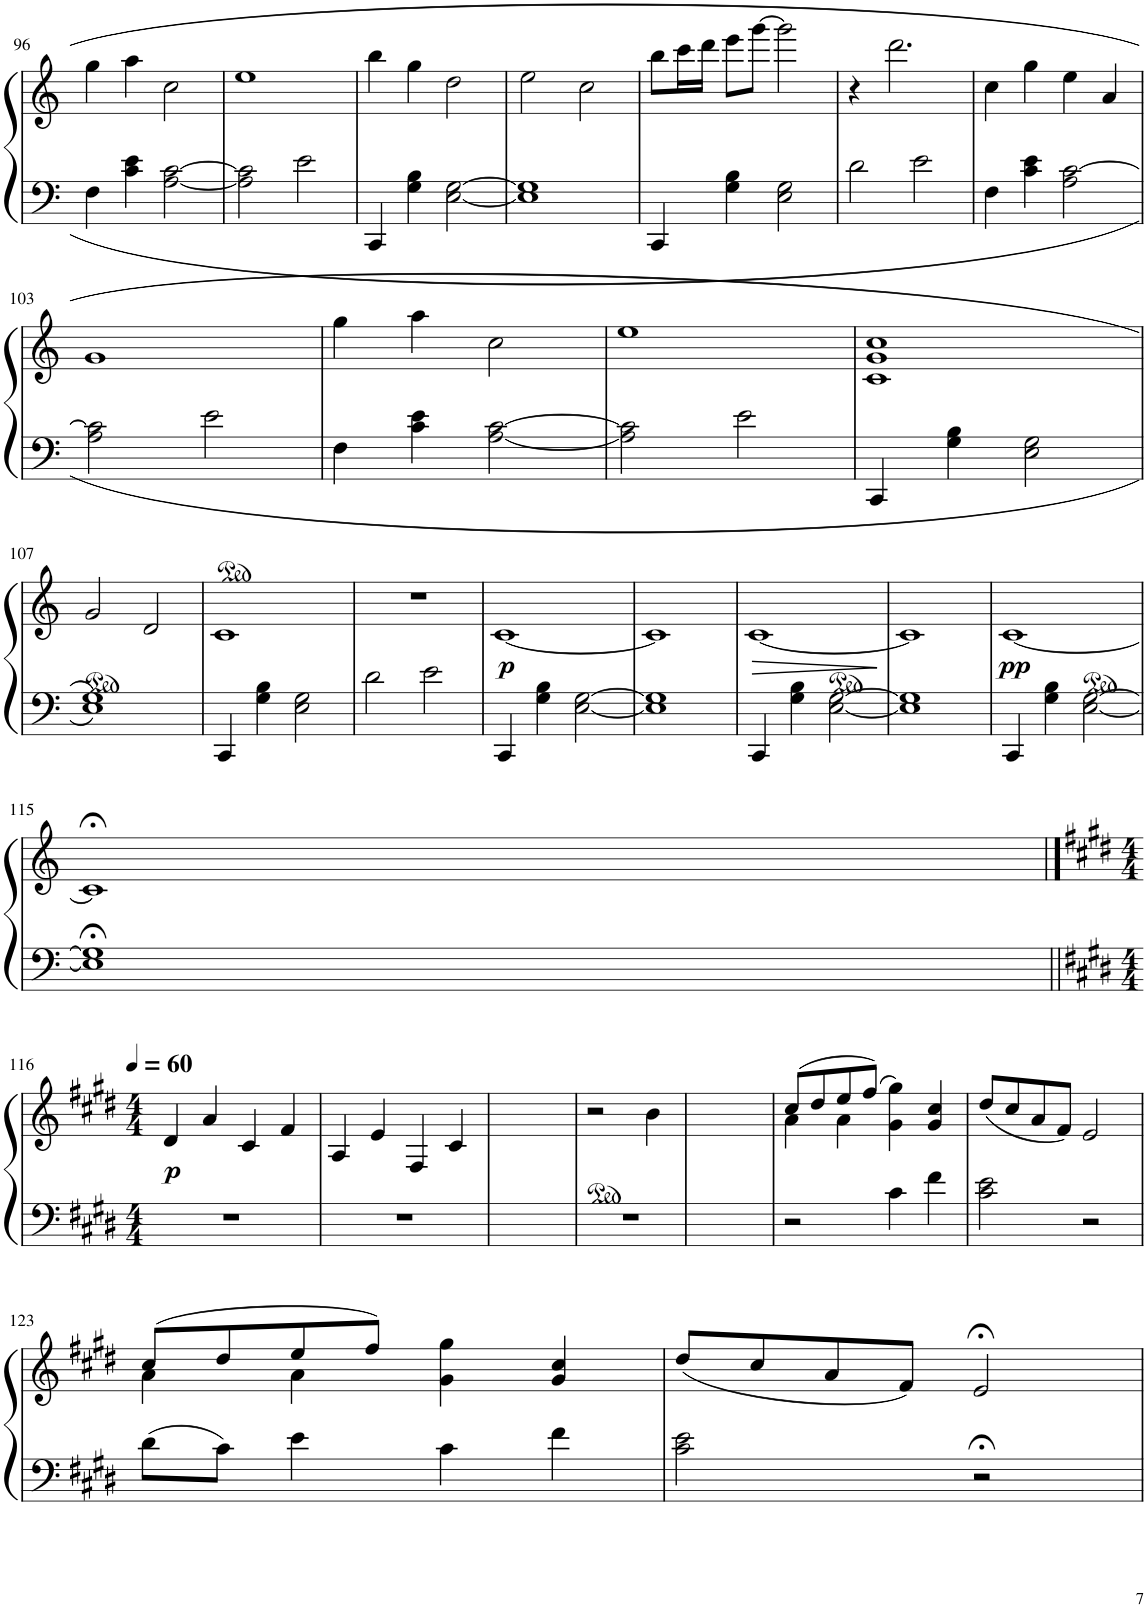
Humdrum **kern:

**kern	**kern	**dynam
*part1	*part1	*part1
*staff2	*staff1	*staff1/2
*I"Piano	*	*
*I'Pno	*	*
!!LO:PB:g=z
*clefF4	*clefG2	*
*k[]	*k[]	*
*M4/4	*M4/4	*
=96	=96	=96
4F\	4gg\	.
4c\ 4e\	4aa\	.
[<2A\ [>2c\	2cc\	.
=97	=97	=97
2A\] 2c\]	1ee	.
2e\	.	.
=98	=98	=98
4CC/	4bb\	.
4G\ 4B\	4gg\	.
[<2E\ [>2G\	2dd\	.
=99	=99	=99
1E] 1G]	2ee\	.
.	2cc\	.
=100	=100	=100
4CC/	8bb\L	.
.	16ccc\L	.
.	16ddd\JJ	.
4G\ 4B\	8eee\L	.
.	[>8ggg\J	.
2E\ 2G\	2ggg\]	.
=101	=101	=101
2d\	4r	.
.	2.ddd\	.
2e\	.	.
=102	=102	=102
4F\	4cc\	.
4c\ 4e\	4gg\	.
2A\ [>2c\	4ee\	.
.	4a/	.
!!LO:LB:g=z
=103	=103	=103
2A\ 2c\]	1g	.
2e\	.	.
=104	=104	=104
4F\	4gg\	.
4c\ 4e\	4aa\	.
[<2A\ [>2c\	2cc\	.
=105	=105	=105
2A\] 2c\]	1ee	.
2e\	.	.
=106	=106	=106
*	*^	*
*	*	*^	*
4CC/	1cc	1g	1c	.
4G\ 4B\	.	.	.	.
2E\ 2G\	.	.	.	.
*	*v	*v	*v	*
!!LO:LB:g=z
=107	=107	=107
1E 1G	2g/	.
.	2d/	.
=108	=108	=108
4CC/	1c	.
4G\ 4B\	.	.
2E\ 2G\	.	.
=109	=109	=109
2d\	1r	.
2e\	.	.
=110	=110	=110
!	!	!LO:DY:b
4CC/	[<1c	p
4G\ 4B\	.	.
[<2E\ [>2G\	.	.
=111	=111	=111
1E] 1G]	1c]	.
=112	=112	=112
!	!	!LO:HP:b
4CC/	[<1c	>
4G\ 4B\	.	.
[<2E\ [>2G\	.	.
.	.	]
=113	=113	=113
1E] 1G]	1c]	.
=114	=114	=114
!	!	!LO:DY:b
4CC/	[<1c	pp
4G\ 4B\	.	.
[<2E\ [>2G\	.	.
!!LO:LB:g=z
=115	=115	=115
1E];< 1G];<	1c;<]	.
!!LO:LB:g=z
==116	==116	==116
*k[f#c#g#d#]	*k[f#c#g#d#]	*
*M4/4	*M4/4	*
*	*MM60	*
!	!	!LO:DY:b
1r	4d#/	p
.	4a/	.
.	4c#/	.
.	4f#/	.
=117	=117	=117
1r	4A/	.
.	4e/	.
.	4F#/	.
.	4c#/	.
=118	=118	=118
1ryy	1ryy	.
=119	=119	=119
2.r	2r	.
.	4b\	.
=120	=120	=120
1ryy	1ryy	.
=121	=121	=121
*	*^	*
2r	(>8cc#/L	4a\	.
.	8dd#/	.	.
.	8ee/	4a\	.
.	(>8ff#/J)	.	.
4c#\	2ryy	4g#\ 4gg#\)	.
4f#\	.	4g#/ 4cc#/	.
*	*v	*v	*
=122	=122	=122
2c#\ 2e\	(<8dd#/L	.
.	8cc#/	.
.	8a/	.
.	8f#/J)	.
2r	2e/	.
!!LO:LB:g=z
=123	=123	=123
*	*^	*
8d#\L	(>8cc#/L	4a\	.
8c#\J	8dd#/	.	.
4e\	8ee/	4a\	.
.	8ff#/J)	.	.
4c#\	2ryy	4g#\ 4gg#\	.
4f#\	.	4g#/ 4cc#/	.
*	*v	*v	*
=124	=124	=124
2c#\ 2e\	(<8dd#/L	.
.	8cc#/	.
.	8a/	.
.	8f#/J)	.
2r;<	2e;</	.
=	=	=
*-	*-	*-
